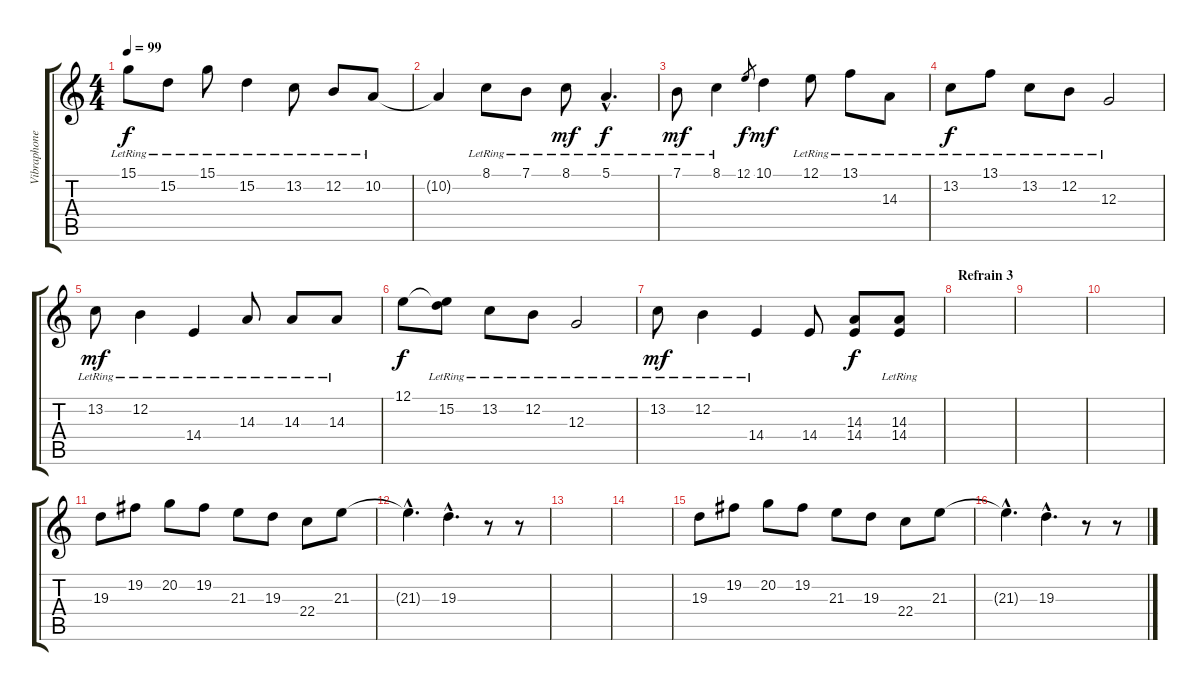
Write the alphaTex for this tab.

\track ("Vibraphone" "Vibraphone") {instrument vibraphone}
\staff {score tabs}
\tuning (E4 B3 G3 D3 A2 E2) {hide}
\ts (4 4)
\tempo 99
\clef g2
\ks c
15.1{lr}.8{dy f} 15.2{lr}.8 15.1{lr}.8 15.2{lr}.4 13.2{lr}.8 12.2{lr}.8 10.2{lr}.8 |
10.2{t}.4 8.1{lr}.8 7.1{lr}.8 8.1{lr}.8{dy mf} 5.1{hac lr}.4{d dy f} |
7.1{lr}.8{dy mf} 8.1{lr}.4 12.1.8{gr dy f} 10.1.4{dy mf} 12.1{lr}.8 13.1{lr}.8 14.3{lr}.8 |
13.2{lr}.8{dy f} 13.1{lr}.8 13.2{lr}.8 12.2{lr}.8 12.3{lr}.2 |
13.2{lr}.8{dy mf} 12.2{lr}.4 14.4{lr}.4 14.3{lr}.8 14.3{lr}.8 14.3{lr}.8 |
12.1.8{dy f} (12.1{t} 15.2{lr}).8 13.2{lr}.8 12.2{lr}.8 12.3{lr}.2 |
13.2{lr}.8{dy mf} 12.2{lr}.4 14.4{lr}.4 14.4.8 (14.3 14.4).8{dy f} (14.3{lr} 14.4).8 |
\section ("" "Refrain 3")
|
|
|
19.3.8 19.2.8 20.2.8 19.2.8 21.3.8 19.3.8 22.4.8 21.3.8 |
21.3{hac t}.4{d} 19.3{hac}.4{d} r.8 r.8 |
|
|
19.3.8 19.2.8 20.2.8 19.2.8 21.3.8 19.3.8 22.4.8 21.3.8 |
21.3{hac t}.4{d} 19.3{hac}.4{d} r.8 r.8
